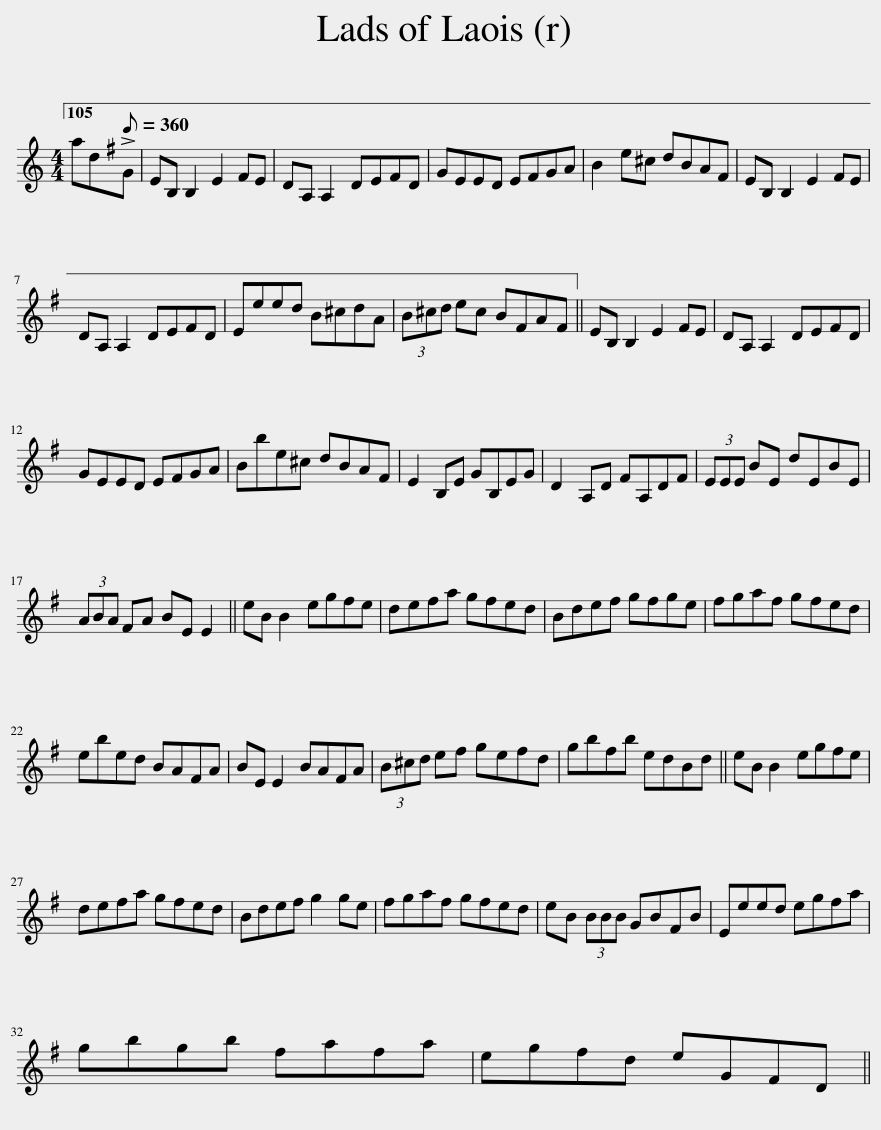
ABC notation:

X:1
L:1/8
M:4/4
I:linebreak $
K:C
V:1 treble
V:1
 ad[Q:1/8=360]!>!G | EB, B,2 E2 ^FE | DA, A,2 DE^FD | GEED E^FGA | B2 e^c dBA^F | %5
 EB, B,2 E2 ^FE |$ DA, A,2 DE^FD | Eeed B^cdA | (3B^cd ec B^FAF || EB, B,2 E2 ^FE | %10
 DA, A,2 DE^FD |$ GEED E^FGA | Bbe^c dBA^F | E2 B,E GB,EG | D2 A,D ^FA,DF | %15
 (3EEE BE dEBE |$ (3ABA ^FA BE E2 || eB B2 eg^fe | de^fa gfed | Bde^f gfge | %20
 ^fgaf gfed |$ ebed BA^FA | BE E2 BA^FA | (3B^cd e^f gefd | gb^fb edBd || %25
 eB B2 eg^fe |$ de^fa gfed | Bde^f g2 ge | ^fgaf gfed | eB (3BBB GB^FB | %30
 Eeed eg^fa |$ gbgb ^fafa | eg^fd eG^FD || %33
